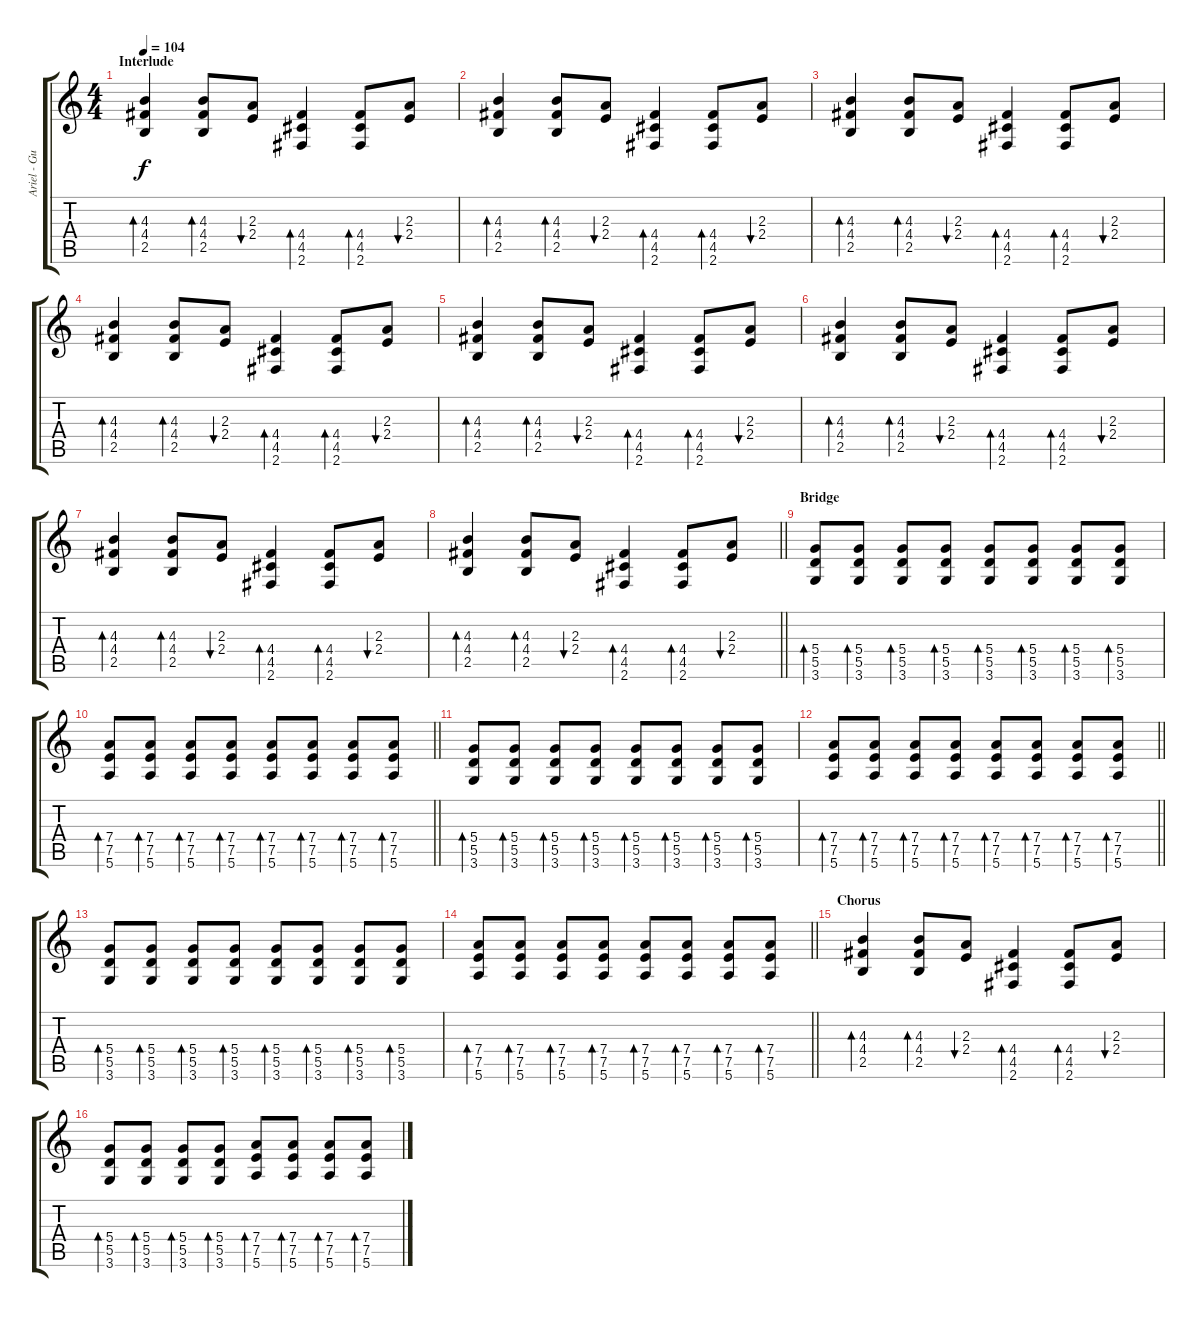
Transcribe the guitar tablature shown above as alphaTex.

\track ("Ariel - Guitar" "Ariel - Gu") {instrument acousticguitarsteel}
\staff {score tabs}
\tuning (E4 B3 G3 D3 A2 E2) {hide}
\ts (4 4)
\section ("" "Interlude")
\tempo 104
\clef g2
\ks c
(4.3 4.4 2.5).4{bd 60 dy f} (4.3 4.4 2.5).8{bd 60} (2.3 2.4).8{bu 60} (4.4 4.5 2.6).4{bd 120} (4.4 4.5 2.6).8{bd 60} (2.3 2.4).8{bu 60} |
(4.3 4.4 2.5).4{bd 60} (4.3 4.4 2.5).8{bd 60} (2.3 2.4).8{bu 60} (4.4 4.5 2.6).4{bd 120} (4.4 4.5 2.6).8{bd 60} (2.3 2.4).8{bu 60} |
(4.3 4.4 2.5).4{bd 60} (4.3 4.4 2.5).8{bd 60} (2.3 2.4).8{bu 60} (4.4 4.5 2.6).4{bd 120} (4.4 4.5 2.6).8{bd 60} (2.3 2.4).8{bu 60} |
(4.3 4.4 2.5).4{bd 60} (4.3 4.4 2.5).8{bd 60} (2.3 2.4).8{bu 60} (4.4 4.5 2.6).4{bd 120} (4.4 4.5 2.6).8{bd 60} (2.3 2.4).8{bu 60} |
(4.3 4.4 2.5).4{bd 60} (4.3 4.4 2.5).8{bd 60} (2.3 2.4).8{bu 60} (4.4 4.5 2.6).4{bd 120} (4.4 4.5 2.6).8{bd 60} (2.3 2.4).8{bu 60} |
(4.3 4.4 2.5).4{bd 60} (4.3 4.4 2.5).8{bd 60} (2.3 2.4).8{bu 60} (4.4 4.5 2.6).4{bd 120} (4.4 4.5 2.6).8{bd 60} (2.3 2.4).8{bu 60} |
(4.3 4.4 2.5).4{bd 60} (4.3 4.4 2.5).8{bd 60} (2.3 2.4).8{bu 60} (4.4 4.5 2.6).4{bd 120} (4.4 4.5 2.6).8{bd 60} (2.3 2.4).8{bu 60} |
\barLineRight lightlight
(4.3 4.4 2.5).4{bd 60} (4.3 4.4 2.5).8{bd 60} (2.3 2.4).8{bu 60} (4.4 4.5 2.6).4{bd 120} (4.4 4.5 2.6).8{bd 60} (2.3 2.4).8{bu 60} |
\section ("" "Bridge")
(5.4 5.5 3.6).8{bd 30} (5.4 5.5 3.6).8{bd 30} (5.4 5.5 3.6).8{bd 30} (5.4 5.5 3.6).8{bd 30} (5.4 5.5 3.6).8{bd 30} (5.4 5.5 3.6).8{bd 30} (5.4 5.5 3.6).8{bd 30} (5.4 5.5 3.6).8{bd 30} |
\barLineRight lightlight
(7.4 7.5 5.6).8{bd 30} (7.4 7.5 5.6).8{bd 30} (7.4 7.5 5.6).8{bd 30} (7.4 7.5 5.6).8{bd 30} (7.4 7.5 5.6).8{bd 30} (7.4 7.5 5.6).8{bd 30} (7.4 7.5 5.6).8{bd 30} (7.4 7.5 5.6).8{bd 30} |
(5.4 5.5 3.6).8{bd 30} (5.4 5.5 3.6).8{bd 30} (5.4 5.5 3.6).8{bd 30} (5.4 5.5 3.6).8{bd 30} (5.4 5.5 3.6).8{bd 30} (5.4 5.5 3.6).8{bd 30} (5.4 5.5 3.6).8{bd 30} (5.4 5.5 3.6).8{bd 30} |
\barLineRight lightlight
(7.4 7.5 5.6).8{bd 30} (7.4 7.5 5.6).8{bd 30} (7.4 7.5 5.6).8{bd 30} (7.4 7.5 5.6).8{bd 30} (7.4 7.5 5.6).8{bd 30} (7.4 7.5 5.6).8{bd 30} (7.4 7.5 5.6).8{bd 30} (7.4 7.5 5.6).8{bd 30} |
(5.4 5.5 3.6).8{bd 30} (5.4 5.5 3.6).8{bd 30} (5.4 5.5 3.6).8{bd 30} (5.4 5.5 3.6).8{bd 30} (5.4 5.5 3.6).8{bd 30} (5.4 5.5 3.6).8{bd 30} (5.4 5.5 3.6).8{bd 30} (5.4 5.5 3.6).8{bd 30} |
\barLineRight lightlight
(7.4 7.5 5.6).8{bd 30} (7.4 7.5 5.6).8{bd 30} (7.4 7.5 5.6).8{bd 30} (7.4 7.5 5.6).8{bd 30} (7.4 7.5 5.6).8{bd 30} (7.4 7.5 5.6).8{bd 30} (7.4 7.5 5.6).8{bd 30} (7.4 7.5 5.6).8{bd 30} |
\section ("" "Chorus")
(4.3 4.4 2.5).4{bd 60} (4.3 4.4 2.5).8{bd 30} (2.3 2.4).8{bu 30} (4.4 4.5 2.6).4{bd 60} (4.4 4.5 2.6).8{bd 30} (2.3 2.4).8{bu 30} |
(5.4 5.5 3.6).8{bd 30} (5.4 5.5 3.6).8{bd 30} (5.4 5.5 3.6).8{bd 30} (5.4 5.5 3.6).8{bd 30} (7.4 7.5 5.6).8{bd 30} (7.4 7.5 5.6).8{bd 30} (7.4 7.5 5.6).8{bd 30} (7.4 7.5 5.6).8{bd 30}
